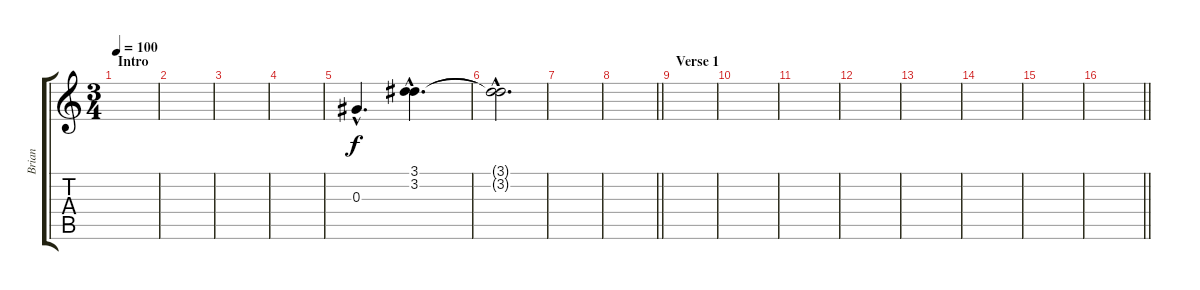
\track ("Brian" "Brian") {instrument electricguitarjazz}
\staff {score tabs}
\tuning (C4 C4 Ab3 Eb3 Bb2 F2) {hide}
\ts (3 4)
\section ("" "Intro")
\tempo 100
\clef g2
\ks c
|
|
|
|
0.3{hac}.4{d} (3.1{hac} 3.2{hac}).4{d} |
(3.1{hac t} 3.2{hac t}).2{d} |
|
\barLineRight lightlight
|
\section ("" "Verse 1")
|
|
|
|
|
|
|
\barLineRight lightlight
